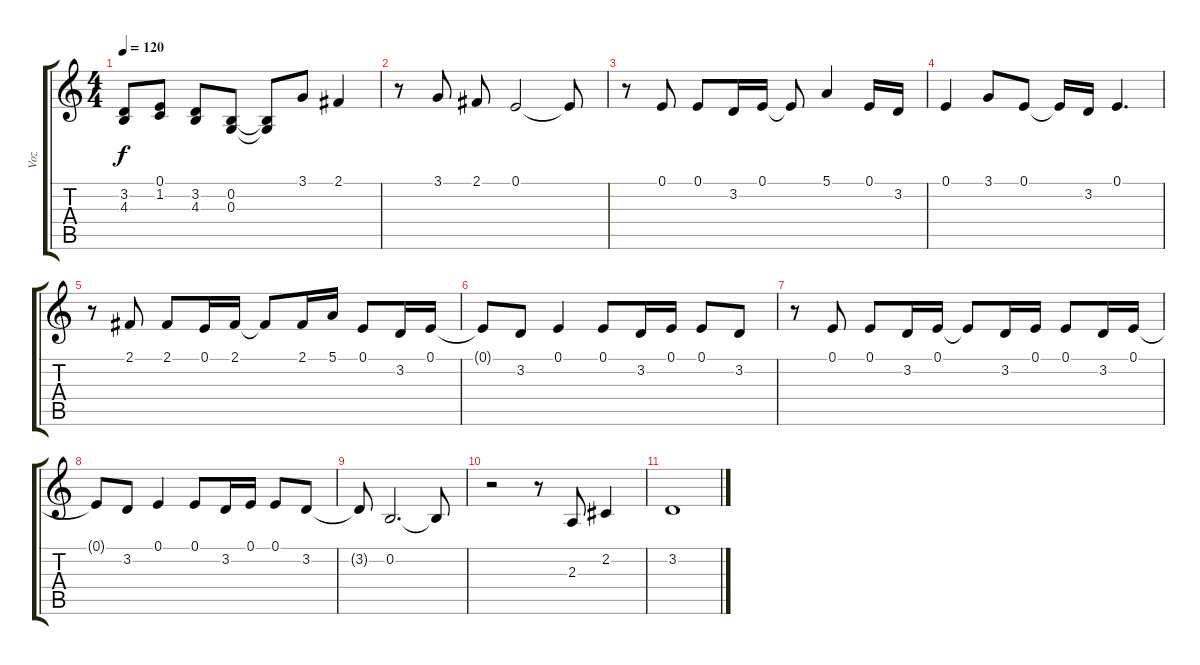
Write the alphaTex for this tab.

\track ("Voz" "Voz") {instrument altosax}
\staff {score tabs}
\tuning (E4 B3 G3 D3 A2 E2) {hide}
\ts (4 4)
\tempo 120
\clef g2
\ks c
(3.2{t} 4.3{t}).8{dy f} (0.1 1.2).8 (3.2 4.3).8 (0.2 0.3).8 (0.2{t} 0.3{t}).8 3.1.8 2.1.4 |
r.8 3.1.8 2.1.8 0.1.2 0.1{t}.8 |
r.8 0.1.8 0.1.8 3.2.16 0.1.16 0.1{t}.8 5.1.4 0.1.16 3.2.16 |
0.1.4 3.1.8 0.1.8 0.1{t}.16 3.2.16 0.1.4{d} |
r.8 2.1.8 2.1.8 0.1.16 2.1.16 2.1{t}.8 2.1.16 5.1.16 0.1.8 3.2.16 0.1.16 |
0.1{t}.8 3.2.8 0.1.4 0.1.8 3.2.16 0.1.16 0.1.8 3.2.8 |
r.8 0.1.8 0.1.8 3.2.16 0.1.16 0.1{t}.8 3.2.16 0.1.16 0.1.8 3.2.16 0.1.16 |
0.1{t}.8 3.2.8 0.1.4 0.1.8 3.2.16 0.1.16 0.1.8 3.2.8 |
3.2{t}.8 0.2.2{d} 0.2{t}.8 |
r.2 r.8 2.3.8 2.2.4 |
3.2.1
